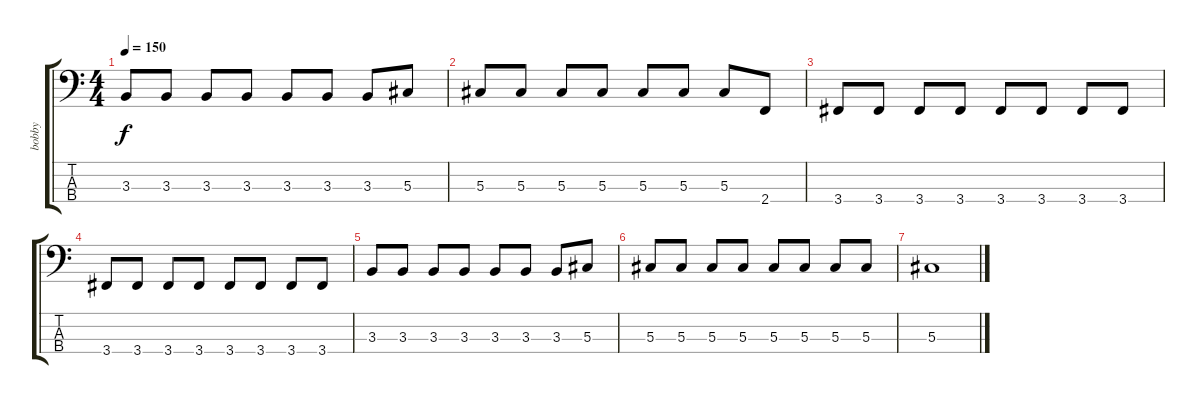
\track ("bobby" "bobby") {instrument electricbasspick}
\staff {score tabs}
\tuning (Gb2 Db2 Ab1 Eb1) {hide}
\ts (4 4)
\tempo 150
\clef f4
\ks c
3.3.8{dy f} 3.3.8 3.3.8 3.3.8 3.3.8 3.3.8 3.3.8 5.3.8 |
5.3.8 5.3.8 5.3.8 5.3.8 5.3.8 5.3.8 5.3.8 2.4.8 |
3.4.8 3.4.8 3.4.8 3.4.8 3.4.8 3.4.8 3.4.8 3.4.8 |
3.4.8 3.4.8 3.4.8 3.4.8 3.4.8 3.4.8 3.4.8 3.4.8 |
3.3.8 3.3.8 3.3.8 3.3.8 3.3.8 3.3.8 3.3.8 5.3.8 |
5.3.8 5.3.8 5.3.8 5.3.8 5.3.8 5.3.8 5.3.8 5.3.8 |
5.3.1
